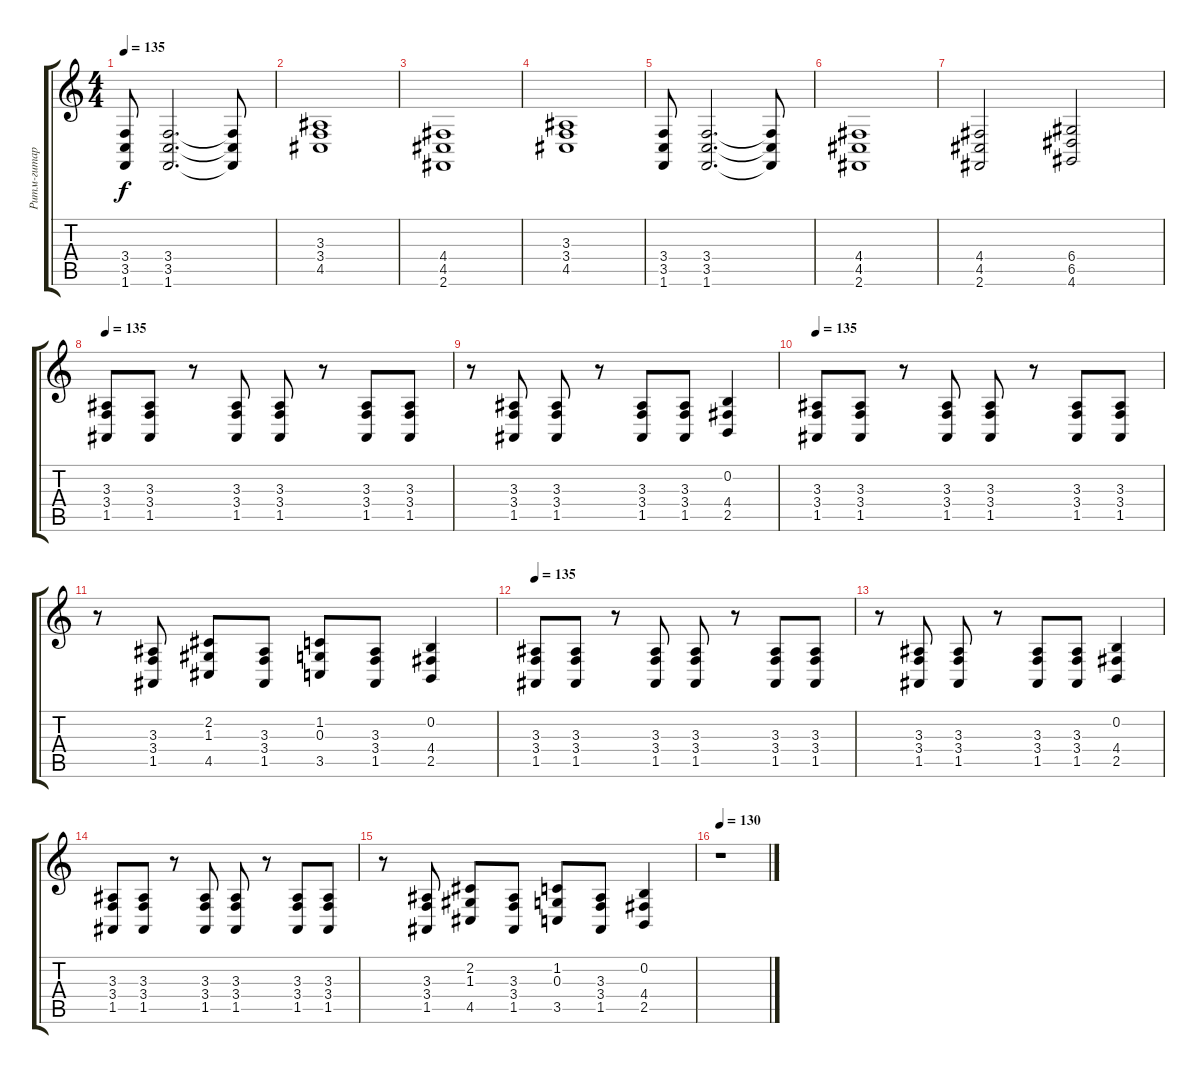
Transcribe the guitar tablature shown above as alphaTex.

\track ("Ритм-гитара" "Ритм-гитар") {instrument lead1square}
\staff {score tabs}
\tuning (E4 B3 G3 D3 A2 E2) {hide}
\ts (4 4)
\tempo 135
\clef g2
\ks c
(3.4 3.5 1.6).8{dy f} (3.4 3.5 1.6).2{d} (3.4{t} 3.5{t} 1.6{t}).8 |
(3.3 3.4 4.5).1 |
(4.4 4.5 2.6).1 |
(3.3 3.4 4.5).1 |
(3.4 3.5 1.6).8 (3.4 3.5 1.6).2{d} (3.4{t} 3.5{t} 1.6{t}).8 |
(4.4 4.5 2.6).1 |
(4.4 4.5 2.6).2 (6.4 6.5 4.6).2 |
\tempo 135
(3.3 3.4 1.5).8 (3.3 3.4 1.5).8 r.8 (3.3 3.4 1.5).8 (3.3 3.4 1.5).8 r.8 (3.3 3.4 1.5).8 (3.3 3.4 1.5).8 |
r.8 (3.3 3.4 1.5).8 (3.3 3.4 1.5).8 r.8 (3.3 3.4 1.5).8 (3.3 3.4 1.5).8 (0.2 4.4 2.5).4 |
\tempo 135
(3.3 3.4 1.5).8 (3.3 3.4 1.5).8 r.8 (3.3 3.4 1.5).8 (3.3 3.4 1.5).8 r.8 (3.3 3.4 1.5).8 (3.3 3.4 1.5).8 |
r.8 (3.3 3.4 1.5).8 (2.2 1.3 4.5).8 (3.3 3.4 1.5).8 (1.2 0.3 3.5).8 (3.3 3.4 1.5).8 (0.2 4.4 2.5).4 |
\tempo 135
(3.3 3.4 1.5).8 (3.3 3.4 1.5).8 r.8 (3.3 3.4 1.5).8 (3.3 3.4 1.5).8 r.8 (3.3 3.4 1.5).8 (3.3 3.4 1.5).8 |
r.8 (3.3 3.4 1.5).8 (3.3 3.4 1.5).8 r.8 (3.3 3.4 1.5).8 (3.3 3.4 1.5).8 (0.2 4.4 2.5).4 |
(3.3 3.4 1.5).8 (3.3 3.4 1.5).8 r.8 (3.3 3.4 1.5).8 (3.3 3.4 1.5).8 r.8 (3.3 3.4 1.5).8 (3.3 3.4 1.5).8 |
r.8 (3.3 3.4 1.5).8 (2.2 1.3 4.5).8 (3.3 3.4 1.5).8 (1.2 0.3 3.5).8 (3.3 3.4 1.5).8 (0.2 4.4 2.5).4 |
\tempo 130
r.1
